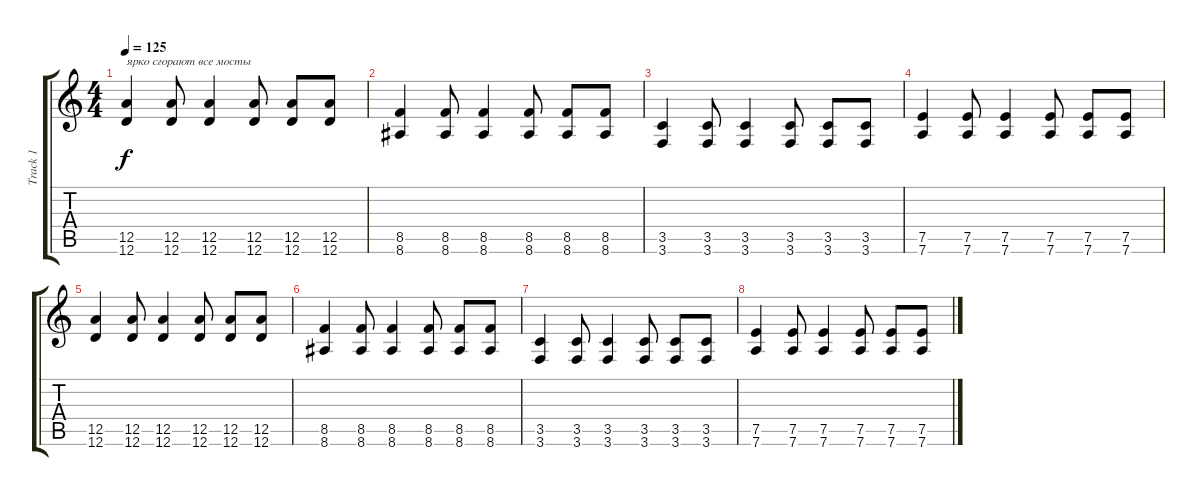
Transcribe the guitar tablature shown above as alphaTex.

\track ("Track 1" "Track 1") {instrument acousticguitarsteel}
\staff {score tabs}
\tuning (E4 B3 G3 D3 A2 D2) {hide}
\ts (4 4)
\tempo 125
\clef g2
\ks c
(12.5 12.6).4{txt "ярко сгорают все мосты" dy f} (12.5 12.6).8 (12.5 12.6).4 (12.5 12.6).8 (12.5 12.6).8 (12.5 12.6).8 |
(8.5 8.6).4 (8.5 8.6).8 (8.5 8.6).4 (8.5 8.6).8 (8.5 8.6).8 (8.5 8.6).8 |
(3.5 3.6).4 (3.5 3.6).8 (3.5 3.6).4 (3.5 3.6).8 (3.5 3.6).8 (3.5 3.6).8 |
(7.5 7.6).4 (7.5 7.6).8 (7.5 7.6).4 (7.5 7.6).8 (7.5 7.6).8 (7.5 7.6).8 |
(12.5 12.6).4 (12.5 12.6).8 (12.5 12.6).4 (12.5 12.6).8 (12.5 12.6).8 (12.5 12.6).8 |
(8.5 8.6).4 (8.5 8.6).8 (8.5 8.6).4 (8.5 8.6).8 (8.5 8.6).8 (8.5 8.6).8 |
(3.5 3.6).4 (3.5 3.6).8 (3.5 3.6).4 (3.5 3.6).8 (3.5 3.6).8 (3.5 3.6).8 |
(7.5 7.6).4 (7.5 7.6).8 (7.5 7.6).4 (7.5 7.6).8 (7.5 7.6).8 (7.5 7.6).8
